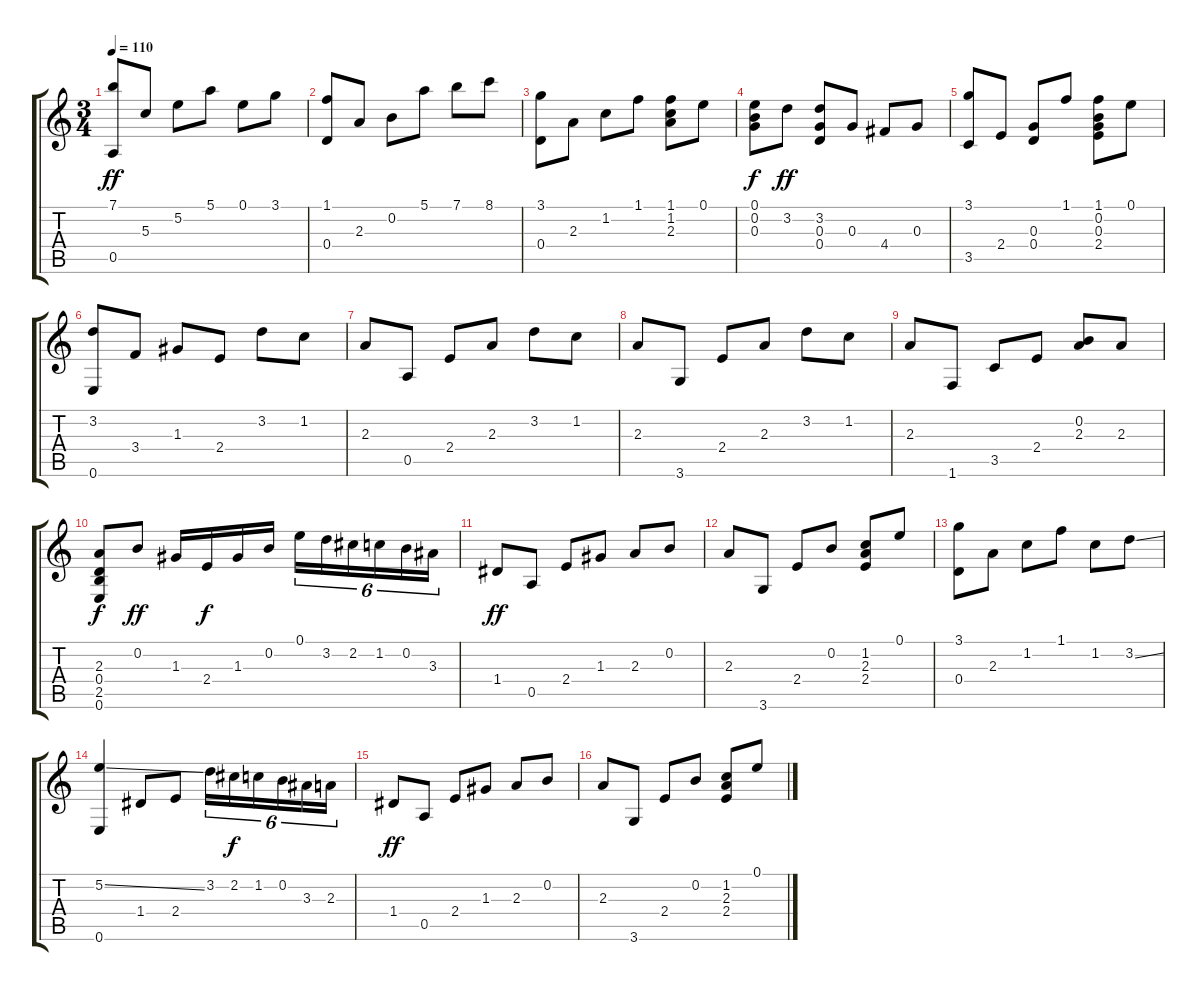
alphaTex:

\track "" {instrument acousticguitarnylon}
\staff {score tabs}
\tuning (E4 B3 G3 D3 A2 E2) {hide}
\ts (3 4)
\tempo 110
\clef g2
\ks c
(7.1 0.5).8{dy ff} 5.3.8 5.2.8 5.1.8 0.1.8 3.1.8 |
(1.1 0.4).8 2.3.8 0.2.8 5.1.8 7.1.8 8.1.8 |
(3.1 0.4).8 2.3.8 1.2.8 1.1.8 (1.1 1.2 2.3).8 0.1.8 |
(0.1 0.2 0.3).8{dy f} 3.2.8{dy ff} (3.2 0.3 0.4).8 0.3.8 4.4.8 0.3.8 |
(3.1 3.5).8 2.4.8 (0.3 0.4).8 1.1.8 (1.1 0.2 0.3 2.4).8 0.1.8 |
(3.2 0.6).8 3.4.8 1.3.8 2.4.8 3.2.8 1.2.8 |
2.3.8 0.5.8 2.4.8 2.3.8 3.2.8 1.2.8 |
2.3.8 3.6.8 2.4.8 2.3.8 3.2.8 1.2.8 |
2.3.8 1.6.8 3.5.8 2.4.8 (0.2 2.3).8 2.3.8 |
(2.3 0.4 2.5 0.6).8{dy f} 0.2.8{dy ff} 1.3.16 2.4.16{dy f} 1.3.16 0.2.16 0.1.16{tu (6 4)} 3.2.16{tu (6 4)} 2.2.16{tu (6 4)} 1.2.16{tu (6 4)} 0.2.16{tu (6 4)} 3.3.16{tu (6 4)} |
1.4.8{dy ff} 0.5.8 2.4.8 1.3.8 2.3.8 0.2.8 |
2.3.8 3.6.8 2.4.8 0.2.8 (1.2 2.3 2.4).8 0.1.8 |
(3.1 0.4).8 2.3.8 1.2.8 1.1.8 1.2.8 3.2{ss}.8 |
(5.2{ss} 0.6).4 1.4.8 2.4.8 3.2.16{tu (6 4)} 2.2.16{tu (6 4) dy f} 1.2.16{tu (6 4)} 0.2.16{tu (6 4)} 3.3.16{tu (6 4)} 2.3.16{tu (6 4)} |
1.4.8{dy ff} 0.5.8 2.4.8 1.3.8 2.3.8 0.2.8 |
2.3.8 3.6.8 2.4.8 0.2.8 (1.2 2.3 2.4).8 0.1.8
